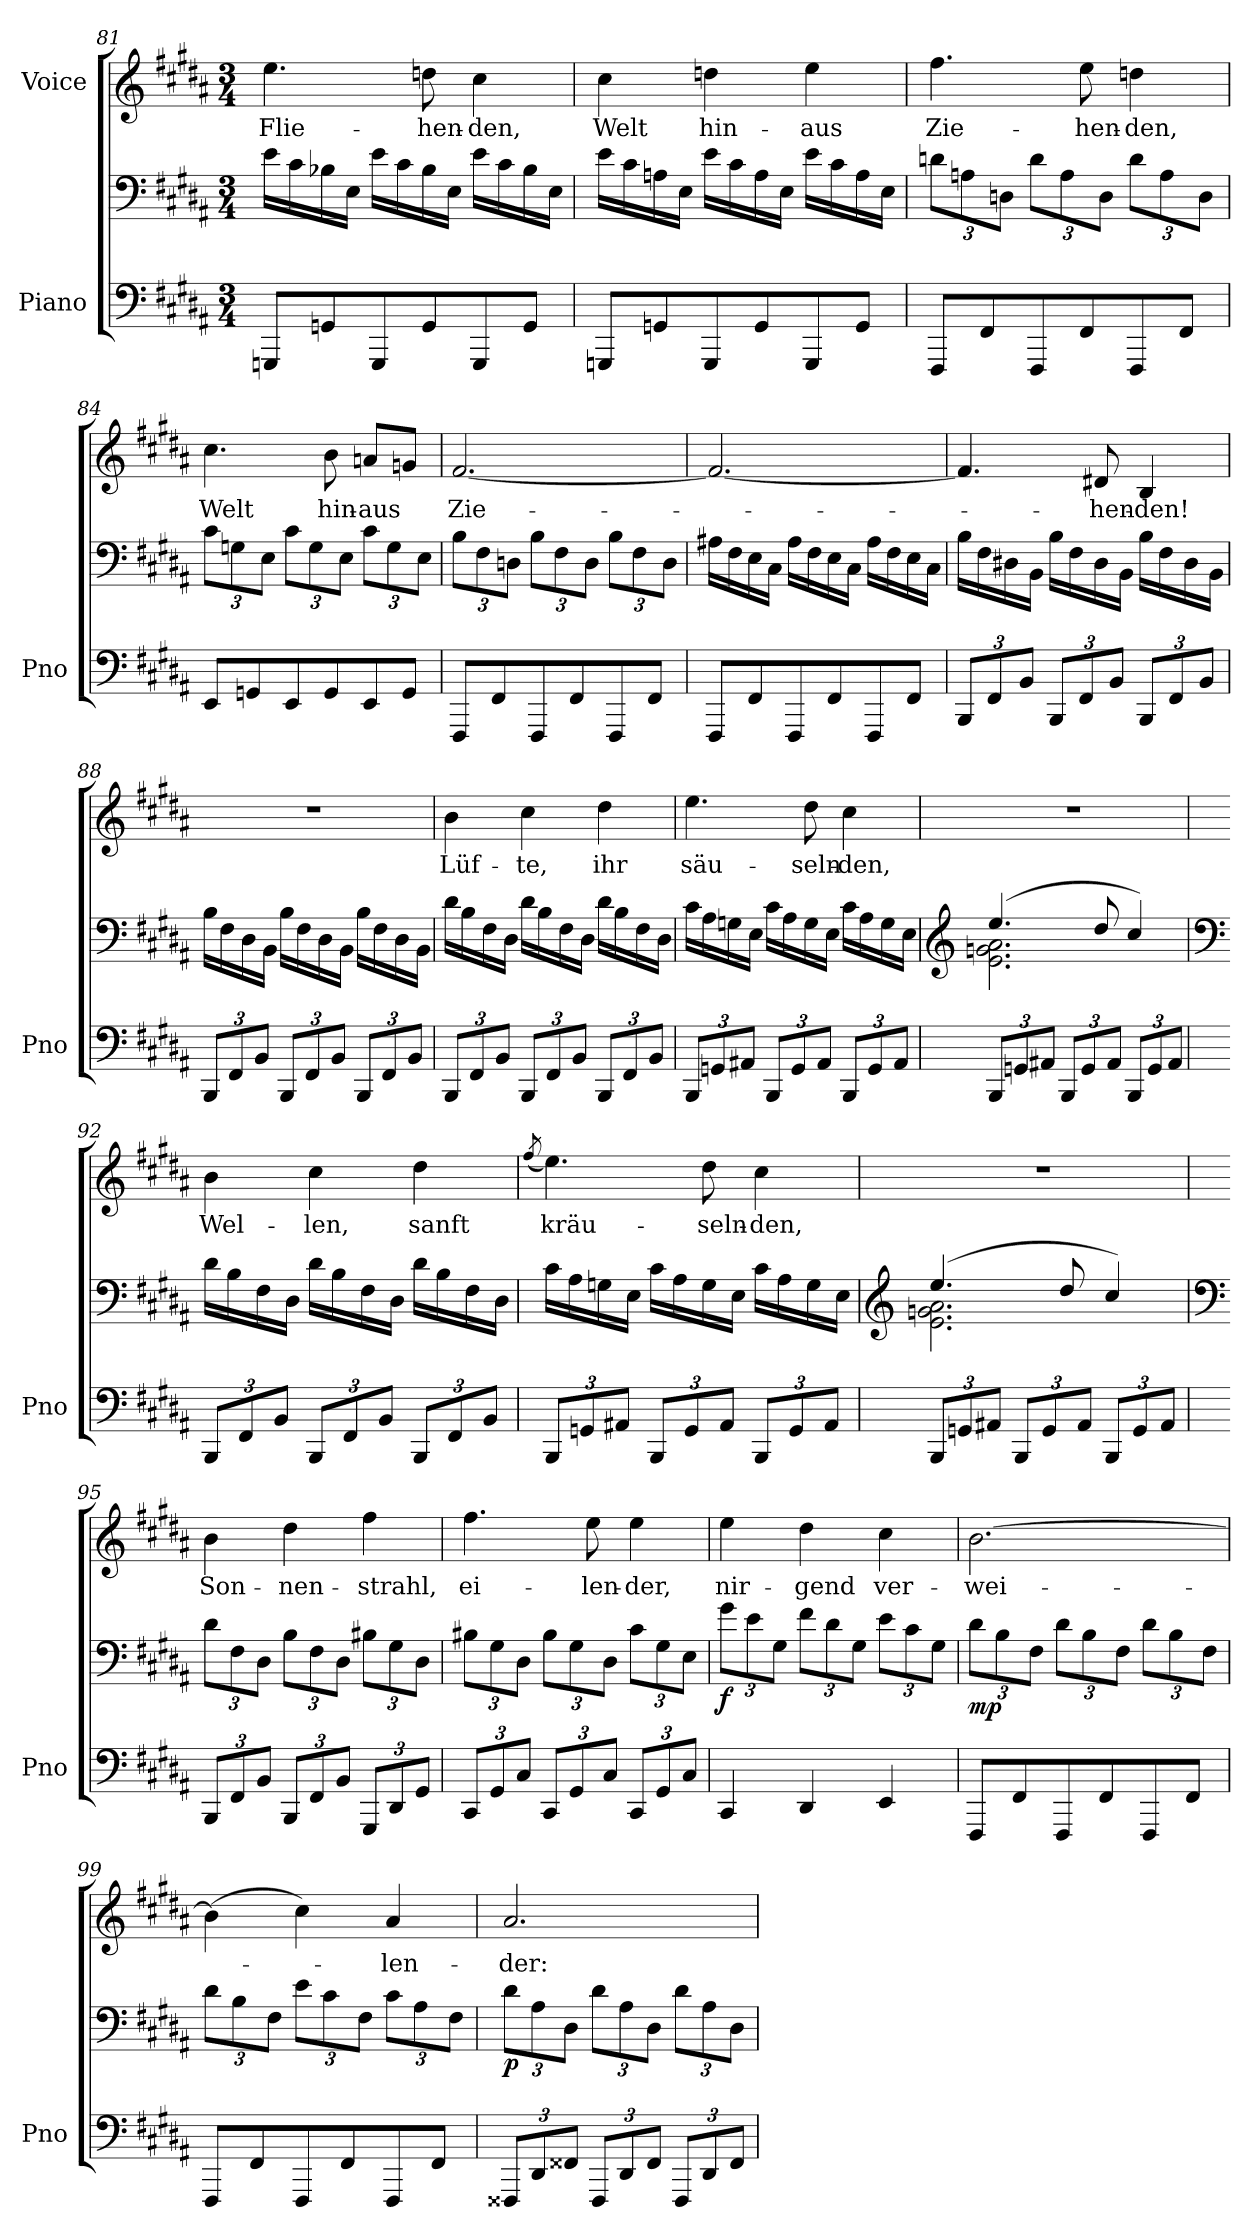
**kern	**kern	**dynam	**kern	**text
*part2	*part2	*part2	*part1	*part1
*staff3	*staff2	*staff2/3	*staff1	*staff1
*I"Piano	*	*	*I"Voice	*
*I'Pno	*	*	*	*
*clefF4	*clefF4	*	*clefG2	*
*k[f#c#g#d#a#]	*k[f#c#g#d#a#]	*	*k[f#c#g#d#a#]	*
*M3/4	*M3/4	*	*M3/4	*
=81	=81	=81	=81	=81
!	!	!	!	!LO:LY:b
8GGGn/L	16e\LL	.	4.ee\	Flie-
.	16c#\	.	.	.
8GGn/	16B-X\	.	.	.
.	16E\JJ	.	.	.
8GGG/	16e\LL	.	.	.
.	16c#\	.	.	.
!	!	!	!	!LO:LY:b
8GG/	16B-\	.	8ddn\	-hen-
.	16E\JJ	.	.	.
!	!	!	!	!LO:LY:b
8GGG/	16e\LL	.	4cc#\	-den,
.	16c#\	.	.	.
8GG/J	16B-\	.	.	.
.	16E\JJ	.	.	.
=82	=82	=82	=82	=82
!	!	!	!	!LO:LY:b
8GGGn/L	16e\LL	.	4cc#\	Welt
.	16c#\	.	.	.
8GGn/	16An\	.	.	.
.	16E\JJ	.	.	.
!	!	!	!	!LO:LY:b
8GGG/	16e\LL	.	4ddn\	hin-
.	16c#\	.	.	.
8GG/	16A\	.	.	.
.	16E\JJ	.	.	.
!	!	!	!	!LO:LY:b
8GGG/	16e\LL	.	4ee\	-aus
.	16c#\	.	.	.
8GG/J	16A\	.	.	.
.	16E\JJ	.	.	.
=83	=83	=83	=83	=83
*	*Xbrackettup	*	*	*
!	!	!	!	!LO:LY:b
8FFF#/L	12dn\L	.	4.ff#\	Zie-
.	12An\	.	.	.
8FF#/	.	.	.	.
.	12Dn\J	.	.	.
8FFF#/	12d\L	.	.	.
.	12A\	.	.	.
!	!	!	!	!LO:LY:b
8FF#/	.	.	8ee\	-hen-
.	12D\J	.	.	.
!	!	!	!	!LO:LY:b
8FFF#/	12d\L	.	4ddn\	-den,
.	12A\	.	.	.
8FF#/J	.	.	.	.
.	12D\J	.	.	.
!!LO:LB:g=z
=84	=84	=84	=84	=84
!	!	!	!	!LO:LY:b
8EE/L	12c#\L	.	4.cc#\	Welt
.	12Gn\	.	.	.
8GGn/	.	.	.	.
.	12E\J	.	.	.
8EE/	12c#\L	.	.	.
.	12G\	.	.	.
!	!	!	!	!LO:LY:b
8GG/	.	.	8b\	hin-
.	12E\J	.	.	.
!	!	!	!	!LO:LY:b
8EE/	12c#\L	.	8an/L	-aus
.	12G\	.	.	.
8GG/J	.	.	8gn/J	.
.	12E\J	.	.	.
=85	=85	=85	=85	=85
!	!	!	!	!LO:LY:b
8FFF#/L	12B\L	.	[2.f#/	Zie-
.	12F#\	.	.	.
8FF#/	.	.	.	.
.	12Dn\J	.	.	.
8FFF#/	12B\L	.	.	.
.	12F#\	.	.	.
8FF#/	.	.	.	.
.	12D\J	.	.	.
8FFF#/	12B\L	.	.	.
.	12F#\	.	.	.
8FF#/J	.	.	.	.
.	12D\J	.	.	.
=86	=86	=86	=86	=86
8FFF#/L	16A#X\LL	.	2.f#/_	.
.	16F#\	.	.	.
8FF#/	16E\	.	.	.
.	16C#\JJ	.	.	.
8FFF#/	16A#\LL	.	.	.
.	16F#\	.	.	.
8FF#/	16E\	.	.	.
.	16C#\JJ	.	.	.
8FFF#/	16A#\LL	.	.	.
.	16F#\	.	.	.
8FF#/J	16E\	.	.	.
.	16C#\JJ	.	.	.
=87	=87	=87	=87	=87
*Xbrackettup	*	*	*	*
12BBB/L	16B\LL	.	4.f#/]	.
.	16F#\	.	.	.
12FF#/	.	.	.	.
.	16D#X\	.	.	.
12BB/J	.	.	.	.
.	16BB\JJ	.	.	.
12BBB/L	16B\LL	.	.	.
.	16F#\	.	.	.
12FF#/	.	.	.	.
!	!	!	!	!LO:LY:b
.	16D#\	.	8d#X/	-hen-
12BB/J	.	.	.	.
.	16BB\JJ	.	.	.
!	!	!	!	!LO:LY:b
12BBB/L	16B\LL	.	4B/	-den!
.	16F#\	.	.	.
12FF#/	.	.	.	.
.	16D#\	.	.	.
12BB/J	.	.	.	.
.	16BB\JJ	.	.	.
=88	=88	=88	=88	=88
12BBB/L	16B\LL	.	2.r	.
.	16F#\	.	.	.
12FF#/	.	.	.	.
.	16D#\	.	.	.
12BB/J	.	.	.	.
.	16BB\JJ	.	.	.
12BBB/L	16B\LL	.	.	.
.	16F#\	.	.	.
12FF#/	.	.	.	.
.	16D#\	.	.	.
12BB/J	.	.	.	.
.	16BB\JJ	.	.	.
12BBB/L	16B\LL	.	.	.
.	16F#\	.	.	.
12FF#/	.	.	.	.
.	16D#\	.	.	.
12BB/J	.	.	.	.
.	16BB\JJ	.	.	.
!!LO:LB:g=z
=89	=89	=89	=89	=89
!	!	!	!	!LO:LY:b
12BBB/L	16d#\LL	.	4b\	Lüf-
.	16B\	.	.	.
12FF#/	.	.	.	.
.	16F#\	.	.	.
12BB/J	.	.	.	.
.	16D#\JJ	.	.	.
!	!	!	!	!LO:LY:b
12BBB/L	16d#\LL	.	4cc#\	-te,
.	16B\	.	.	.
12FF#/	.	.	.	.
.	16F#\	.	.	.
12BB/J	.	.	.	.
.	16D#\JJ	.	.	.
!	!	!	!	!LO:LY:b
12BBB/L	16d#\LL	.	4dd#\	ihr
.	16B\	.	.	.
12FF#/	.	.	.	.
.	16F#\	.	.	.
12BB/J	.	.	.	.
.	16D#\JJ	.	.	.
=90	=90	=90	=90	=90
!	!	!	!	!LO:LY:b
12BBB/L	16c#\LL	.	4.ee\	säu-
.	16A#\	.	.	.
12GGn/	.	.	.	.
.	16Gn\	.	.	.
12AA#X/J	.	.	.	.
.	16E\JJ	.	.	.
12BBB/L	16c#\LL	.	.	.
.	16A#\	.	.	.
12GG/	.	.	.	.
!	!	!	!	!LO:LY:b
.	16G\	.	8dd#\	-seln-
12AA#/J	.	.	.	.
.	16E\JJ	.	.	.
!	!	!	!	!LO:LY:b
12BBB/L	16c#\LL	.	4cc#\	-den,
.	16A#\	.	.	.
12GG/	.	.	.	.
.	16G\	.	.	.
12AA#/J	.	.	.	.
.	16E\JJ	.	.	.
=91	=91	=91	=91	=91
*	*clefG2	*	*	*
*	*^	*	*	*
12BBB/L	(4.ee/	2.e\ 2.gn\ 2.a#\	.	2.r	.
12GGn/	.	.	.	.	.
12AA#X/J	.	.	.	.	.
12BBB/L	.	.	.	.	.
12GG/	.	.	.	.	.
.	8dd#/	.	.	.	.
12AA#/J	.	.	.	.	.
12BBB/L	4cc#/)	.	.	.	.
12GG/	.	.	.	.	.
12AA#/J	.	.	.	.	.
*	*v	*v	*	*	*
=92	=92	=92	=92	=92
*	*clefF4	*	*	*
!	!	!	!	!LO:LY:b
12BBB/L	16d#\LL	.	4b\	Wel-
.	16B\	.	.	.
12FF#/	.	.	.	.
.	16F#\	.	.	.
12BB/J	.	.	.	.
.	16D#\JJ	.	.	.
!	!	!	!	!LO:LY:b
12BBB/L	16d#\LL	.	4cc#\	-len,
.	16B\	.	.	.
12FF#/	.	.	.	.
.	16F#\	.	.	.
12BB/J	.	.	.	.
.	16D#\JJ	.	.	.
!	!	!	!	!LO:LY:b
12BBB/L	16d#\LL	.	4dd#\	sanft
.	16B\	.	.	.
12FF#/	.	.	.	.
.	16F#\	.	.	.
12BB/J	.	.	.	.
.	16D#\JJ	.	.	.
!!LO:PB:g=z
=93	=93	=93	=93	=93
.	.	.	(8qff#/	.
!	!	!	!	!LO:LY:b
12BBB/L	16c#\LL	.	4.ee\)	kräu-
.	16A#\	.	.	.
12GGn/	.	.	.	.
.	16Gn\	.	.	.
12AA#X/J	.	.	.	.
.	16E\JJ	.	.	.
12BBB/L	16c#\LL	.	.	.
.	16A#\	.	.	.
12GG/	.	.	.	.
!	!	!	!	!LO:LY:b
.	16G\	.	8dd#\	-seln-
12AA#/J	.	.	.	.
.	16E\JJ	.	.	.
!	!	!	!	!LO:LY:b
12BBB/L	16c#\LL	.	4cc#\	-den,
.	16A#\	.	.	.
12GG/	.	.	.	.
.	16G\	.	.	.
12AA#/J	.	.	.	.
.	16E\JJ	.	.	.
=94	=94	=94	=94	=94
*	*clefG2	*	*	*
*	*^	*	*	*
12BBB/L	(4.ee/	2.e\ 2.gn\ 2.a#\	.	2.r	.
12GGn/	.	.	.	.	.
12AA#X/J	.	.	.	.	.
12BBB/L	.	.	.	.	.
12GG/	.	.	.	.	.
.	8dd#/	.	.	.	.
12AA#/J	.	.	.	.	.
12BBB/L	4cc#/)	.	.	.	.
12GG/	.	.	.	.	.
12AA#/J	.	.	.	.	.
*	*v	*v	*	*	*
=95	=95	=95	=95	=95
*	*clefF4	*	*	*
!	!	!	!	!LO:LY:b
12BBB/L	12d#\L	.	4b\	Son-
12FF#/	12F#\	.	.	.
12BB/J	12D#\J	.	.	.
!	!	!	!	!LO:LY:b
12BBB/L	12B\L	.	4dd#\	-nen-
12FF#/	12F#\	.	.	.
12BB/J	12D#\J	.	.	.
!	!	!	!	!LO:LY:b
12GGG#/L	12B#X\L	.	4ff#\	-strahl,
12DD#/	12G#\	.	.	.
12GG#/J	12D#\J	.	.	.
=96	=96	=96	=96	=96
!	!	!	!	!LO:LY:b
12CC#/L	12B#X\L	.	4.ff#\	ei-
12GG#/	12G#\	.	.	.
12C#/J	12D#\J	.	.	.
12CC#/L	12B#\L	.	.	.
12GG#/	12G#\	.	.	.
!	!	!	!	!LO:LY:b
.	.	.	8ee\	-len-
12C#/J	12D#\J	.	.	.
!	!	!	!	!LO:LY:b
12CC#/L	12c#\L	.	4ee\	-der,
12GG#/	12G#\	.	.	.
12C#/J	12E\J	.	.	.
!!LO:LB:g=z
=97	=97	=97	=97	=97
!	!	!LO:DY:b	!	!LO:LY:b
4CC#/	12g#\L	f	4ee\	nir-
.	12e\	.	.	.
.	12G#\J	.	.	.
!	!	!	!	!LO:LY:b
4DD#/	12f#\L	.	4dd#\	-gend
.	12d#\	.	.	.
.	12G#\J	.	.	.
!	!	!	!	!LO:LY:b
4EE/	12e\L	.	4cc#\	ver-
.	12c#\	.	.	.
.	12G#\J	.	.	.
=98	=98	=98	=98	=98
!	!	!LO:DY:b	!	!LO:LY:b
8FFF#/L	12d#\L	mp	[2.b\	-wei-
.	12B\	.	.	.
8FF#/	.	.	.	.
.	12F#\J	.	.	.
8FFF#/	12d#\L	.	.	.
.	12B\	.	.	.
8FF#/	.	.	.	.
.	12F#\J	.	.	.
8FFF#/	12d#\L	.	.	.
.	12B\	.	.	.
8FF#/J	.	.	.	.
.	12F#\J	.	.	.
=99	=99	=99	=99	=99
8FFF#/L	12d#\L	.	(4b\]	.
.	12B\	.	.	.
8FF#/	.	.	.	.
.	12F#\J	.	.	.
8FFF#/	12e\L	.	4cc#\)	.
.	12c#\	.	.	.
8FF#/	.	.	.	.
.	12F#\J	.	.	.
!	!	!	!	!LO:LY:b
8FFF#/	12c#\L	.	4a#/	-len-
.	12A#\	.	.	.
8FF#/J	.	.	.	.
.	12F#\J	.	.	.
=100	=100	=100	=100	=100
!	!	!LO:DY:b	!	!LO:LY:b
12FFF##X/L	12d#\L	p	2.a#/	-der:
12DD#/	12A#\	.	.	.
12FF##X/J	12D#\J	.	.	.
12FFF##/L	12d#\L	.	.	.
12DD#/	12A#\	.	.	.
12FF##/J	12D#\J	.	.	.
12FFF##/L	12d#\L	.	.	.
12DD#/	12A#\	.	.	.
12FF##/J	12D#\J	.	.	.
=	=	=	=	=
*-	*-	*-	*-	*-
